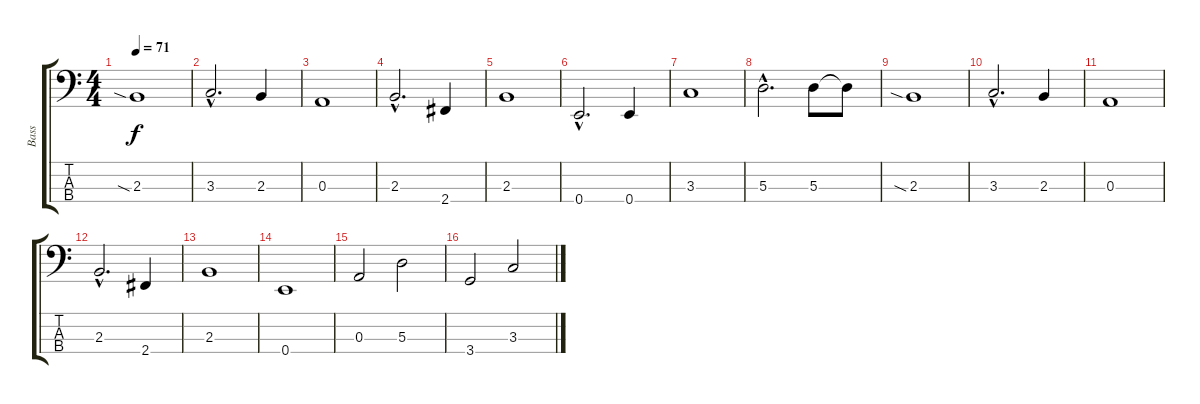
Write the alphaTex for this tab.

\track ("Bass" "Bass") {instrument electricbasspick}
\staff {score tabs}
\tuning (G2 D2 A1 E1) {hide}
\ts (4 4)
\tempo 71
\clef f4
\ks c
2.3{sia}.1{dy f} |
3.3{hac}.2{d} 2.3.4 |
0.3.1 |
2.3{hac}.2{d} 2.4.4 |
2.3.1 |
0.4{hac}.2{d} 0.4.4 |
3.3.1 |
5.3{hac}.2{d} 5.3.8 5.3{t}.8 |
2.3{sia}.1 |
3.3{hac}.2{d} 2.3.4 |
0.3.1 |
2.3{hac}.2{d} 2.4.4 |
2.3.1 |
0.4.1 |
0.3.2 5.3.2 |
3.4.2 3.3.2
